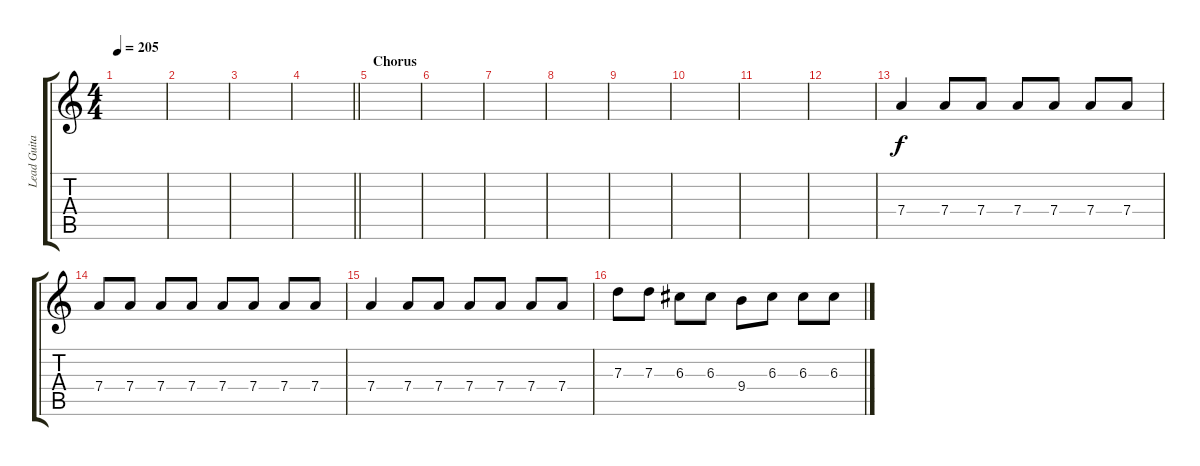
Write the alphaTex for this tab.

\track ("Lead Guitar" "Lead Guita") {instrument distortionguitar}
\staff {score tabs}
\tuning (E4 B3 G3 D3 A2 E2) {hide}
\ts (4 4)
\tempo 205
\clef g2
\ks c
|
|
|
\barLineRight lightlight
|
\section ("" "Chorus")
|
|
|
|
|
|
|
|
7.4.4{volume 15} 7.4.8 7.4.8 7.4.8 7.4.8 7.4.8 7.4.8 |
7.4.8 7.4.8 7.4.8 7.4.8 7.4.8 7.4.8 7.4.8 7.4.8 |
7.4.4 7.4.8 7.4.8 7.4.8 7.4.8 7.4.8 7.4.8 |
7.3.8 7.3.8 6.3.8 6.3.8 9.4.8 6.3.8 6.3.8 6.3.8
